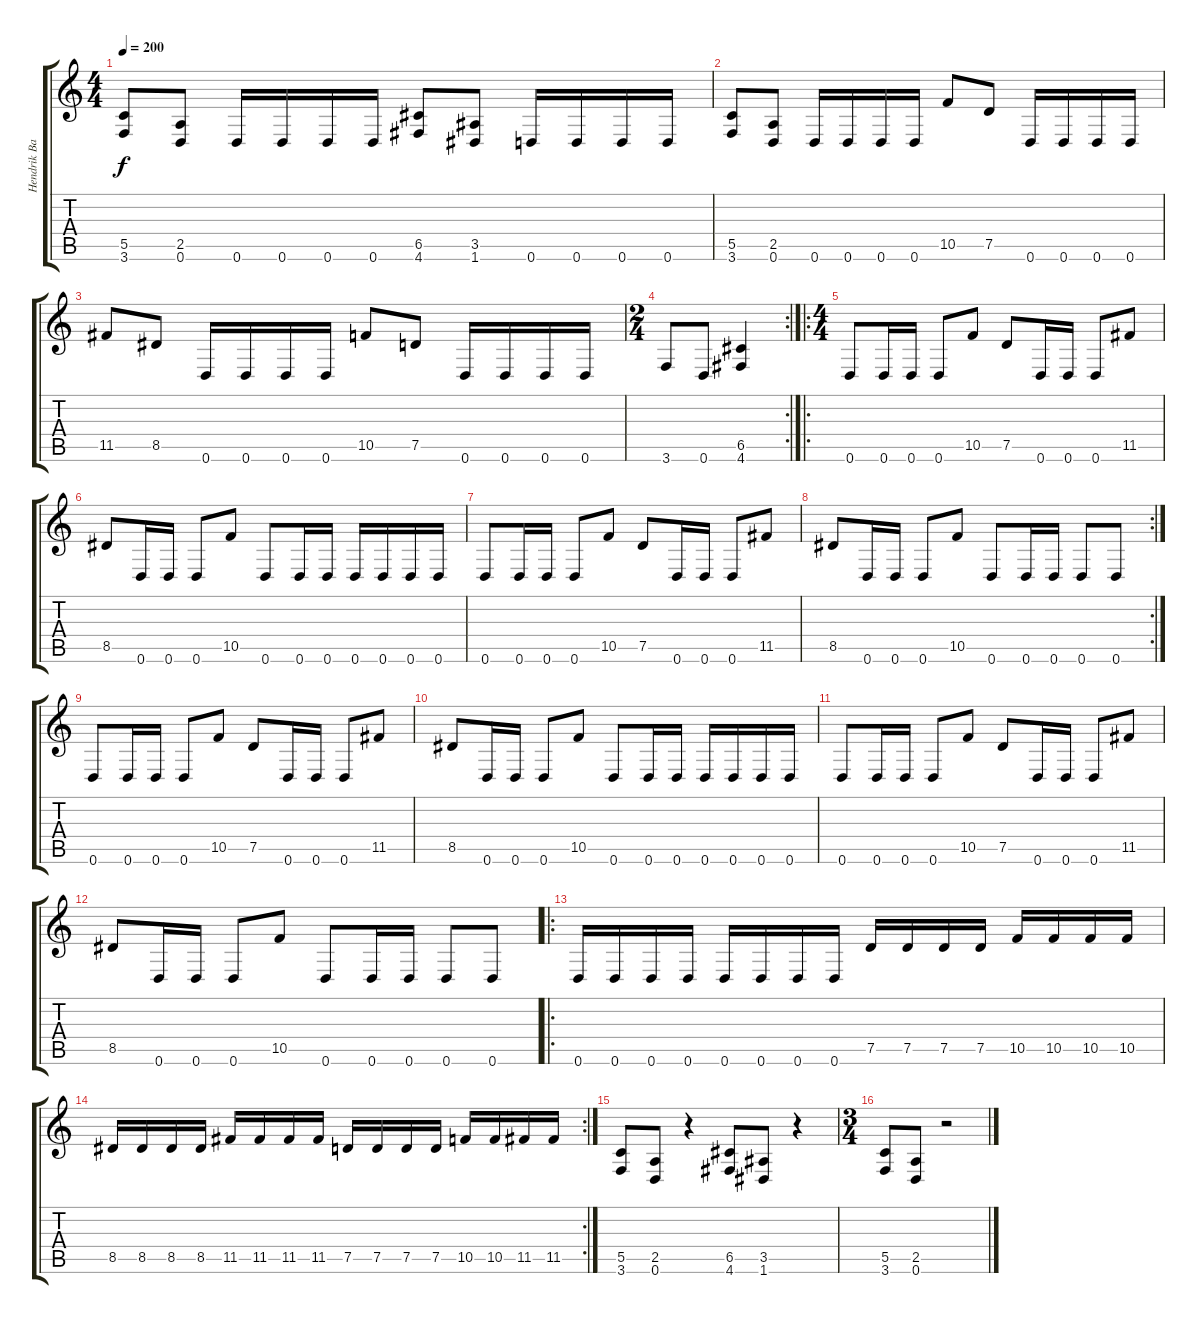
\track ("Hendrik Bache" "Hendrik Ba") {instrument distortionguitar}
\staff {score tabs}
\tuning (D4 A3 F3 C3 G2 D2) {hide}
\ts (4 4)
\tempo 200
\clef g2
\ks c
(5.5 3.6).8{dy f} (2.5 0.6).8 0.6.16 0.6.16 0.6.16 0.6.16 (6.5 4.6).8 (3.5 1.6).8 0.6.16 0.6.16 0.6.16 0.6.16 |
(5.5 3.6).8 (2.5 0.6).8 0.6.16 0.6.16 0.6.16 0.6.16 10.5.8 7.5.8 0.6.16 0.6.16 0.6.16 0.6.16 |
11.5.8 8.5.8 0.6.16 0.6.16 0.6.16 0.6.16 10.5.8 7.5.8 0.6.16 0.6.16 0.6.16 0.6.16 |
\rc 2
\ts (2 4)
3.6.8 0.6.8 (6.5 4.6).4 |
\ro
\ts (4 4)
0.6.8 0.6.16 0.6.16 0.6.8 10.5.8 7.5.8 0.6.16 0.6.16 0.6.8 11.5.8 |
8.5.8 0.6.16 0.6.16 0.6.8 10.5.8 0.6.8 0.6.16 0.6.16 0.6.16 0.6.16 0.6.16 0.6.16 |
0.6.8 0.6.16 0.6.16 0.6.8 10.5.8 7.5.8 0.6.16 0.6.16 0.6.8 11.5.8 |
\rc 2
8.5.8 0.6.16 0.6.16 0.6.8 10.5.8 0.6.8 0.6.16 0.6.16 0.6.8 0.6.8 |
0.6.8 0.6.16 0.6.16 0.6.8 10.5.8 7.5.8 0.6.16 0.6.16 0.6.8 11.5.8 |
8.5.8 0.6.16 0.6.16 0.6.8 10.5.8 0.6.8 0.6.16 0.6.16 0.6.16 0.6.16 0.6.16 0.6.16 |
0.6.8 0.6.16 0.6.16 0.6.8 10.5.8 7.5.8 0.6.16 0.6.16 0.6.8 11.5.8 |
8.5.8 0.6.16 0.6.16 0.6.8 10.5.8 0.6.8 0.6.16 0.6.16 0.6.8 0.6.8 |
\ro
0.6.16 0.6.16 0.6.16 0.6.16 0.6.16 0.6.16 0.6.16 0.6.16 7.5.16 7.5.16 7.5.16 7.5.16 10.5.16 10.5.16 10.5.16 10.5.16 |
\rc 2
8.5.16 8.5.16 8.5.16 8.5.16 11.5.16 11.5.16 11.5.16 11.5.16 7.5.16 7.5.16 7.5.16 7.5.16 10.5.16 10.5.16 11.5.16 11.5.16 |
(5.5 3.6).8 (2.5 0.6).8 r.4 (6.5 4.6).8 (3.5 1.6).8 r.4 |
\ts (3 4)
(5.5 3.6).8 (2.5 0.6).8 r.2
